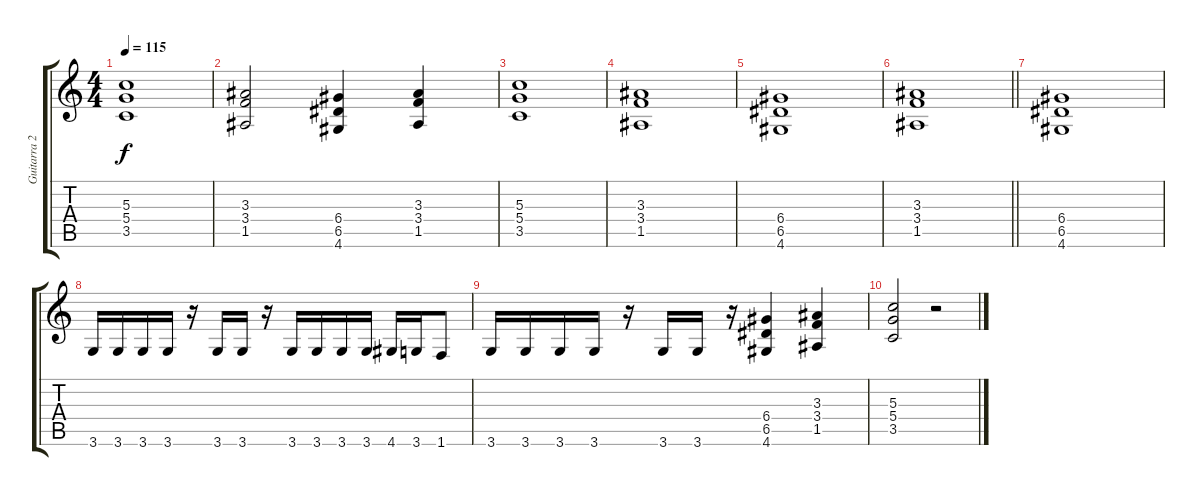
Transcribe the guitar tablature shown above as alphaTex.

\track ("Guitarra 2" "Guitarra 2") {instrument overdrivenguitar}
\staff {score tabs}
\tuning (E4 B3 G3 D3 A2 E2) {hide}
\ts (4 4)
\tempo 115
\clef g2
\ks c
(5.3 5.4 3.5).1{dy f} |
(3.3 3.4 1.5).2 (6.4 6.5 4.6).4 (3.3 3.4 1.5).4 |
(5.3 5.4 3.5).1 |
(3.3 3.4 1.5).1 |
(6.4 6.5 4.6).1 |
\barLineRight lightlight
(3.3 3.4 1.5).1 |
(6.4 6.5 4.6).1 |
3.6.16 3.6.16 3.6.16 3.6.16 r.16 3.6.16 3.6.16 r.16 3.6.16 3.6.16 3.6.16 3.6.16 4.6.16 3.6.16 1.6.8 |
3.6.16 3.6.16 3.6.16 3.6.16 r.16 3.6.16 3.6.16 r.16 (6.4 6.5 4.6).4 (3.3 3.4 1.5).4 |
(5.3 5.4 3.5).2 r.2
